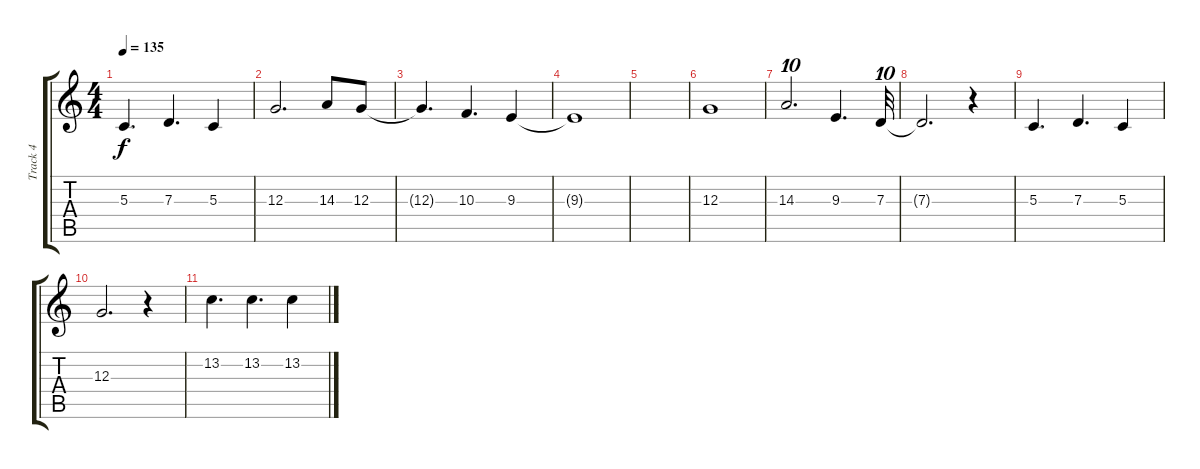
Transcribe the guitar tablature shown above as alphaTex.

\track ("Track 4" "Track 4") {instrument flute}
\staff {score tabs}
\tuning (E4 B3 G3 D3 A2 E2) {hide}
\ts (4 4)
\tempo 135
\clef g2
\ks c
5.3.4{d dy f} 7.3.4{d} 5.3.4 |
12.3.2{d} 14.3.8 12.3.8 |
12.3{t}.4{d} 10.3.4{d} 9.3.4 |
9.3{t}.1 |
|
12.3.1 |
14.3.2{d tu (10 8)} 9.3.4{d} 7.3.32{tu (10 8)} |
7.3{t}.2{d} r.4 |
5.3.4{d} 7.3.4{d} 5.3.4 |
12.3.2{d} r.4 |
13.2.4{d} 13.2.4{d} 13.2.4
